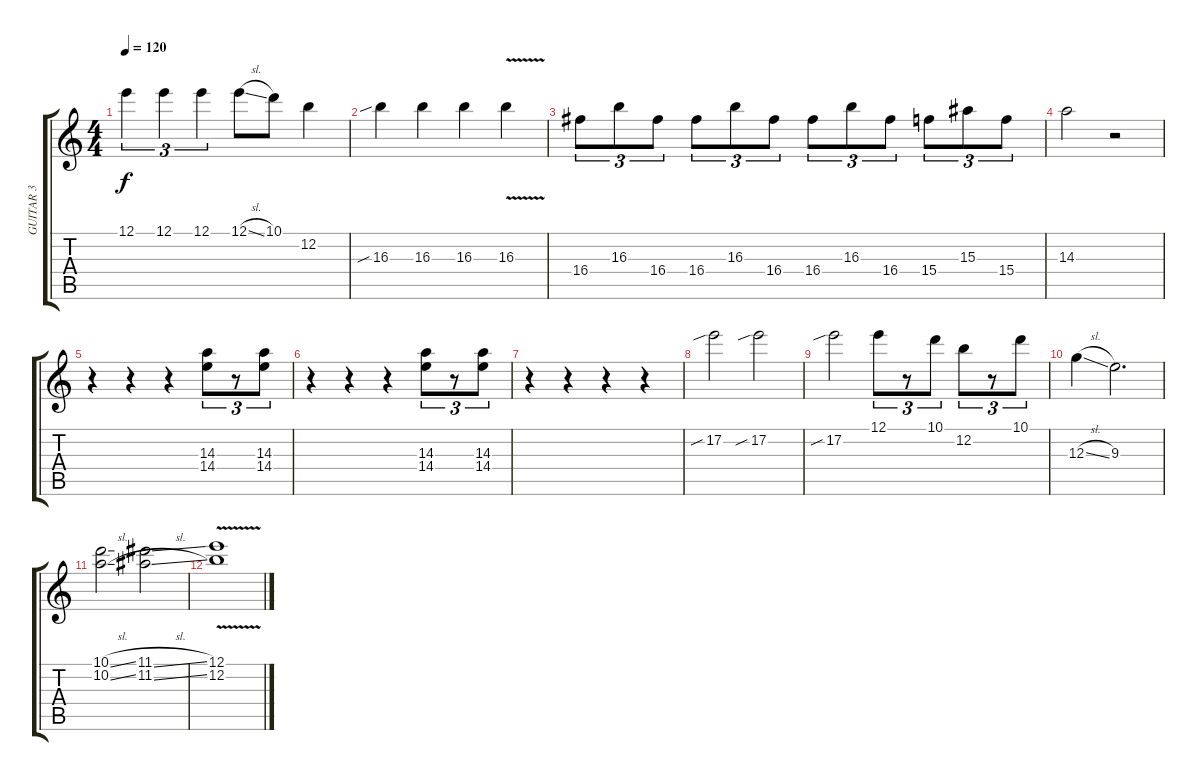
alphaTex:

\track ("GUITAR 3  SLIDE (bottleneck)" "GUITAR 3  ") {instrument acousticguitarsteel}
\staff {score tabs}
\tuning (E4 B3 G3 D3 A2 E2) {hide}
\ts (4 4)
\tempo 120
\clef g2
\ks c
12.1.4{tu (3 2) dy f} 12.1.4{tu (3 2)} 12.1.4{tu (3 2)} 12.1{sl}.8 10.1.8 12.2.4 |
16.3{sib}.4 16.3.4 16.3.4 16.3{v}.4 |
16.4.8{tu (3 2)} 16.3.8{tu (3 2)} 16.4.8{tu (3 2)} 16.4.8{tu (3 2)} 16.3.8{tu (3 2)} 16.4.8{tu (3 2)} 16.4.8{tu (3 2)} 16.3.8{tu (3 2)} 16.4.8{tu (3 2)} 15.4.8{tu (3 2)} 15.3.8{tu (3 2)} 15.4.8{tu (3 2)} |
14.3.2 r.2 |
r.4 r.4 r.4 (14.3 14.4).8{tu (3 2)} r.8{tu (3 2)} (14.3 14.4).8{tu (3 2)} |
r.4 r.4 r.4 (14.3 14.4).8{tu (3 2)} r.8{tu (3 2)} (14.3 14.4).8{tu (3 2)} |
r.4 r.4 r.4 r.4 |
17.2{sib}.2 17.2{sib}.2 |
17.2{sib}.2 12.1.8{tu (3 2)} r.8{tu (3 2)} 10.1.8{tu (3 2)} 12.2.8{tu (3 2)} r.8{tu (3 2)} 10.1.8{tu (3 2)} |
12.3{sl}.4 9.3.2{d} |
(10.1{sl} 10.2{sl}).2 (11.1{sl} 11.2{sl}).2 |
(12.1{v} 12.2{v}).1
